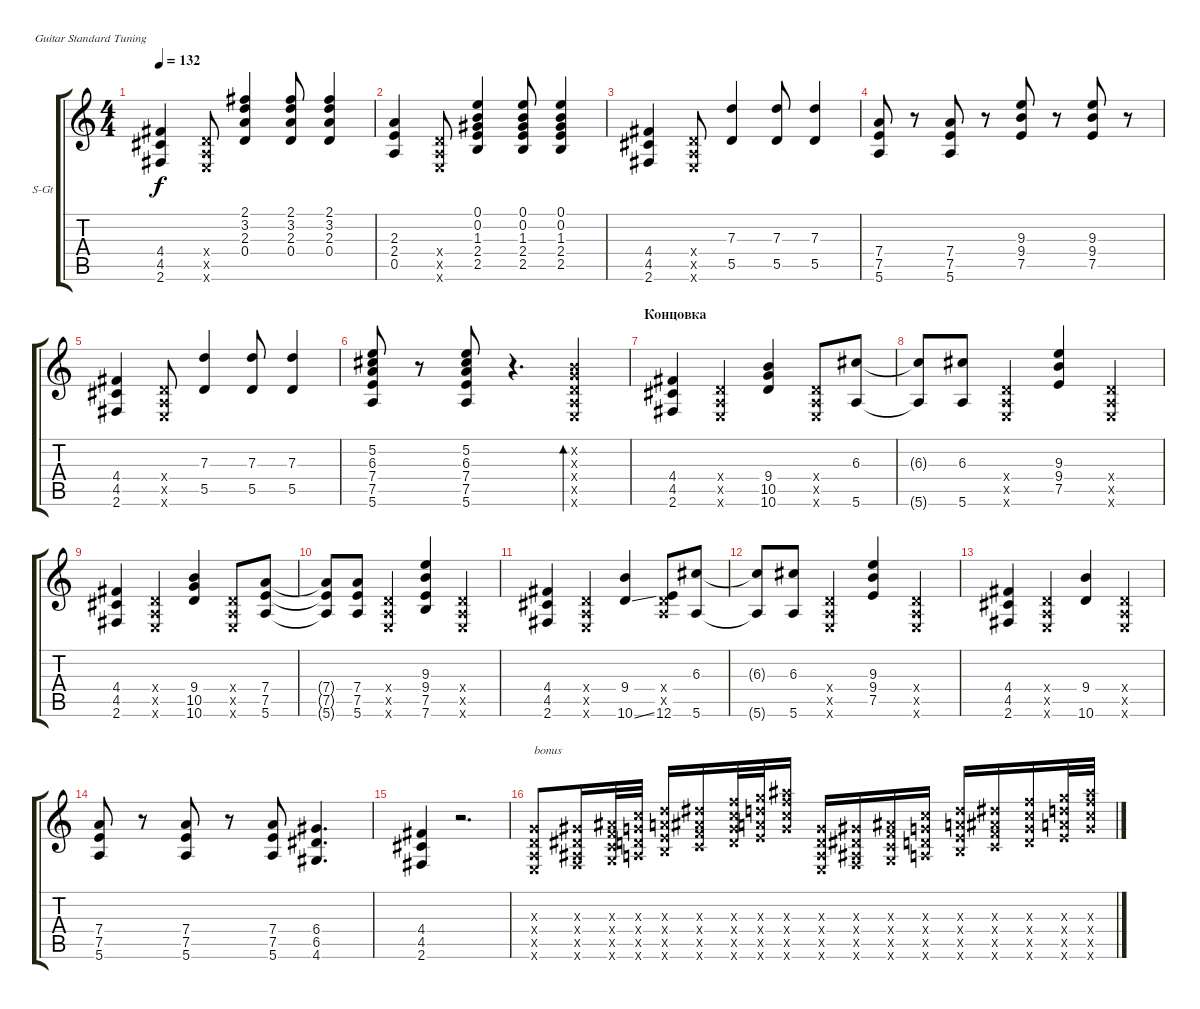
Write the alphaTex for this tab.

\defaultSystemsLayout 4
\bracketExtendMode groupsimilarinstruments
\firstSystemTrackNameOrientation horizontal
\otherSystemsTrackNameOrientation horizontal
\track ("Steel Guitar" "S-Gt") {instrument acousticguitarsteel}
\staff {score tabs}
\tuning (E4 B3 G3 D3 A2 E2)
\ts (4 4)
\tempo 132
\clef g2
\ks c
(2.6 4.5 4.4).4{dy f} (0.4{x} 0.5{x} 0.6{x}).8 (2.3 3.2 0.4 2.1).4 (2.3 0.4 3.2 2.1).8 (2.3 3.2 0.4 2.1).4 |
(0.5 2.4 2.3).4 (0.4{x} 0.6{x} 0.5{x}).8 (1.3 2.4 2.5 0.2 0.1).4 (1.3 2.4 2.5 0.2 0.1).8 (1.3 2.4 2.5 0.2 0.1).4 |
(2.6 4.5 4.4).4 (0.4{x} 0.5{x} 0.6{x}).8 (5.5 7.3).4 (5.5 7.3).8 (5.5 7.3).4 |
(5.6 7.5 7.4).8 r.8 (7.4 7.5 5.6).8 r.8 (7.5 9.3 9.4).8 r.8 (7.5 9.3 9.4).8 r.8 |
(2.6 4.5 4.4).4 (0.4{x} 0.5{x} 0.6{x}).8 (5.5 7.3).4 (5.5 7.3).8 (5.5 7.3).4 |
(5.6 7.5 7.4 6.3 5.2).8 r.8 (5.6 7.5 7.4 6.3 5.2).8 r.4{d} (0.6{x} 0.5{x} 0.4{x} 0.3{x} 0.2{x}).4{bd 30} |
\section ("" "Концовка")
(2.6 4.5 4.4).4 (0.6{x} 0.5{x} 0.4{x}).4 (10.6 10.5 9.4).4 (0.4{x} 0.5{x} 0.6{x}).8 (5.6 6.3).8 |
(5.6{t} 6.3{t}).8 (5.6 6.3).8 (0.6{x} 0.5{x} 0.4{x}).4 (7.5 9.4 9.3).4 (0.4{x} 0.5{x} 0.6{x}).4 |
(2.6 4.5 4.4).4 (0.6{x} 0.5{x} 0.4{x}).4 (10.6 10.5 9.4).4 (0.4{x} 0.5{x} 0.6{x}).8 (5.6 7.5 7.4).8 |
(5.6{t} 7.5{t} 7.4{t}).8 (5.6 7.5 7.4).8 (0.6{x} 0.5{x} 0.4{x}).4 (7.6 7.5 9.4 9.3).4 (0.4{x} 0.5{x} 0.6{x}).4 |
(2.6 4.5 4.4).4 (0.4{x} 0.5{x} 0.6{x}).4 (10.6{ss} 9.4).4 (12.6 0.5{x} 0.4{x}).8 (5.6 6.3).8 |
(5.6{t} 6.3{t}).8 (5.6 6.3).8 (0.6{x} 0.5{x} 0.4{x}).4 (7.5 9.4 9.3).4 (0.4{x} 0.5{x} 0.6{x}).4 |
(2.6 4.5 4.4).4 (0.6{x} 0.5{x} 0.4{x}).4 (10.6 9.4).4 (0.4{x} 0.5{x} 0.6{x}).4 |
(5.6 7.5 7.4).8 r.8 (5.6 7.5 7.4).8 r.8 (5.6 7.5 7.4).8 (4.6 6.5 6.4).4{d} |
(2.6 4.5 4.4).4 r.2{d} |
(0.6{x} 0.5{x} 0.4{x} 0.3{x}).8{txt "bonus"} (1.6{x} 1.3{x} 1.4{x} 1.5{x}).16 (3.6{x} 3.3{x} 3.4{x} 3.5{x}).32 (5.6{x} 5.3{x} 5.4{x} 5.5{x}).32 (7.6{x} 7.3{x} 7.4{x} 7.5{x}).16 (8.6{x} 8.3{x} 8.4{x} 8.5{x}).16 (10.6{x} 10.3{x} 10.4{x} 10.5{x}).32 (12.6{x} 12.3{x} 12.4{x} 12.5{x}).32 (15.6{x} 15.5{x} 15.4{x} 15.3{x}).16 (0.6{x} 0.5{x} 0.4{x} 0.3{x}).16 (1.6{x} 1.3{x} 1.4{x} 1.5{x}).16 (3.6{x} 3.3{x} 3.4{x} 3.5{x}).16 (5.6{x} 5.3{x} 5.4{x} 5.5{x}).16 (7.6{x} 7.3{x} 7.4{x} 7.5{x}).16 (8.6{x} 8.3{x} 8.4{x} 8.5{x}).16 (10.6{x} 10.3{x} 10.4{x} 10.5{x}).16 (12.6{x} 12.3{x} 12.4{x} 12.5{x}).32 (15.6{x} 15.5{x} 15.4{x} 15.3{x}).32
